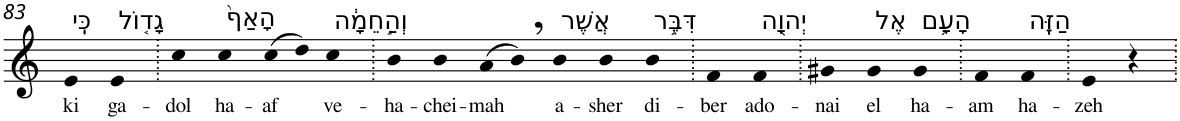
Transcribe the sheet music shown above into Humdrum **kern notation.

**kern	**text
*part1	*part1
*staff1	*staff1
*I"Piano	*
*I'Pno	*
!!LO:PB:g=z
*clefG2	*
*k[]	*
=83	=83
!LO:TX:a:t=כִּֽי	!
!	!LO:LY:b
4e	ki
!LO:TX:a:t=גָד֤וֹל	!
!	!LO:LY:b
4e	ga-
=84.	=84.
!	!LO:LY:b
4cc	-dol
!LO:TX:a:t=הָאַף֙	!
!	!LO:LY:b
4cc	ha-
!	!LO:LY:b
(>8cc	-af
8dd)	.
!LO:TX:a:t=וְהַ֣חֵמָ֔ה	!
!	!LO:LY:b
4cc	ve-
=85.	=85.
!	!LO:LY:b
4b	-ha-
!	!LO:LY:b
4b	-chei-
!	!LO:LY:b
(>8a	-mah
8b,)	.
!LO:TX:a:t=אֲשֶׁר	!
!	!LO:LY:b
4b	a-
!	!LO:LY:b
4b	-sher
!LO:TX:a:t=דִּבֶּ֥ר	!
!	!LO:LY:b
4b	di-
=86.	=86.
!	!LO:LY:b
4f	-ber
!LO:TX:a:t=יְהוָ֖ה	!
!	!LO:LY:b
4f	ado-
=87.	=87.
!	!LO:LY:b
4g#X	-nai
!LO:TX:a:t=אֶל	!
!	!LO:LY:b
4g#	el
!LO:TX:a:t=הָעָ֥ם	!
!	!LO:LY:b
4g#	ha-
=88.	=88.
!	!LO:LY:b
4f	-am
!LO:TX:a:t=הַזֶּֽה	!
!	!LO:LY:b
4f	ha-
=89.	=89.
!	!LO:LY:b
4e	-zeh
4r	.
=.	=.
*-	*-
